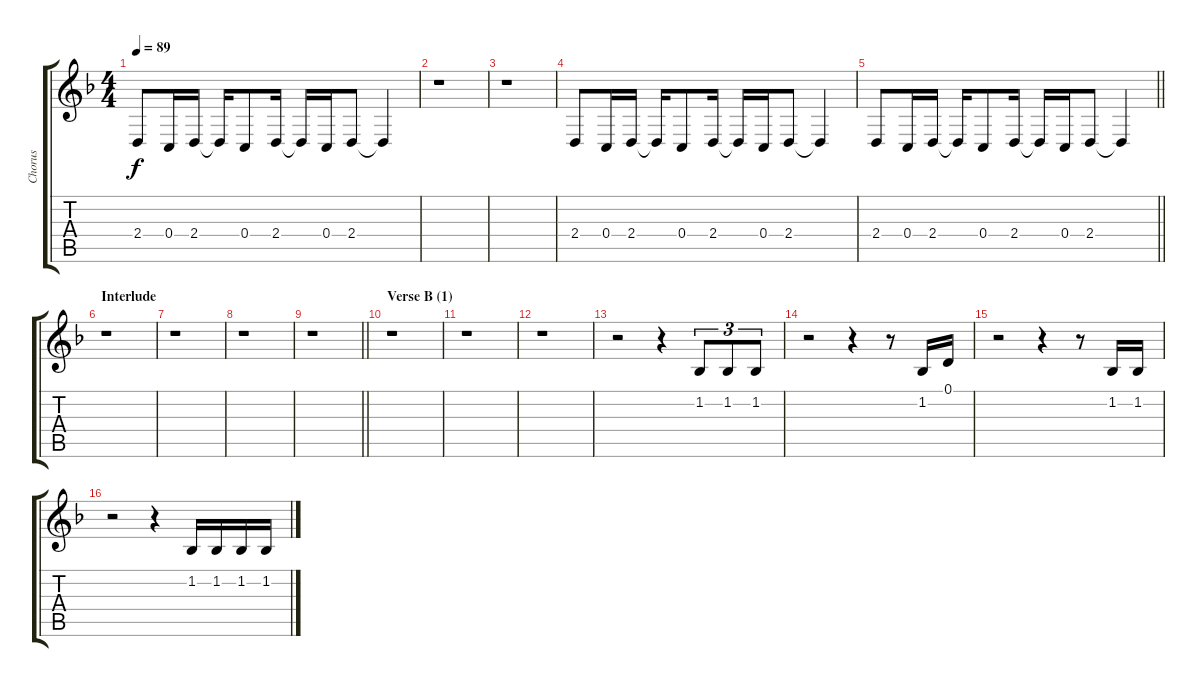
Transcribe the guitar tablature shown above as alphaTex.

\track ("Chorus" "Chorus") {instrument sopranosax}
\staff {score tabs}
\tuning (D4 A3 F3 C3 G2 D2) {hide}
\ts (4 4)
\tempo 89
\clef g2
\ks dminor
2.4.8{dy f} 0.4.16 2.4.16 2.4{t}.16 0.4.8 2.4.16 2.4{t}.16 0.4.16 2.4.8 2.4{t}.4 |
r.1 |
r.1 |
2.4.8 0.4.16 2.4.16 2.4{t}.16 0.4.8 2.4.16 2.4{t}.16 0.4.16 2.4.8 2.4{t}.4 |
\barLineRight lightlight
2.4.8 0.4.16 2.4.16 2.4{t}.16 0.4.8 2.4.16 2.4{t}.16 0.4.16 2.4.8 2.4{t}.4 |
\section ("" "Interlude")
r.1 |
r.1 |
r.1 |
\barLineRight lightlight
r.1 |
\section ("" "Verse B (1)")
r.1 |
r.1 |
r.1 |
r.2 r.4 1.2.8{tu (3 2)} 1.2.8{tu (3 2)} 1.2.8{tu (3 2)} |
r.2 r.4 r.8 1.2.16 0.1.16 |
r.2 r.4 r.8 1.2.16 1.2.16 |
r.2 r.4 1.2.16 1.2.16 1.2.16 1.2.16
